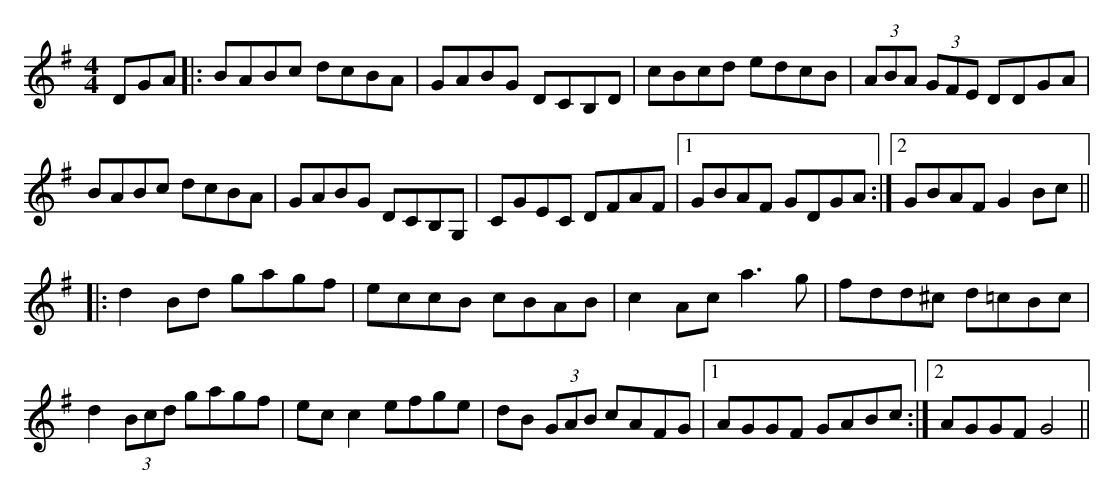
X:1
M:4/4
K:G
DGA|:BABc dcBA|GABG DCB,D|cBcd edcB|(3ABA (3GFE DDGA|
BABc dcBA|GABG DCB,G,|CGEC DFAF|1 GBAF GDGA:|2 GBAF G2 Bc||
|:d2 Bd gagf |eccB cBAB|c2Ac a3g|fdd^c d=cBc|
d2 (3Bcd gagf|ecc2 efge|dB (3GAB cAFG|1 AGGF GABc:|2 AGGF G4 ||
